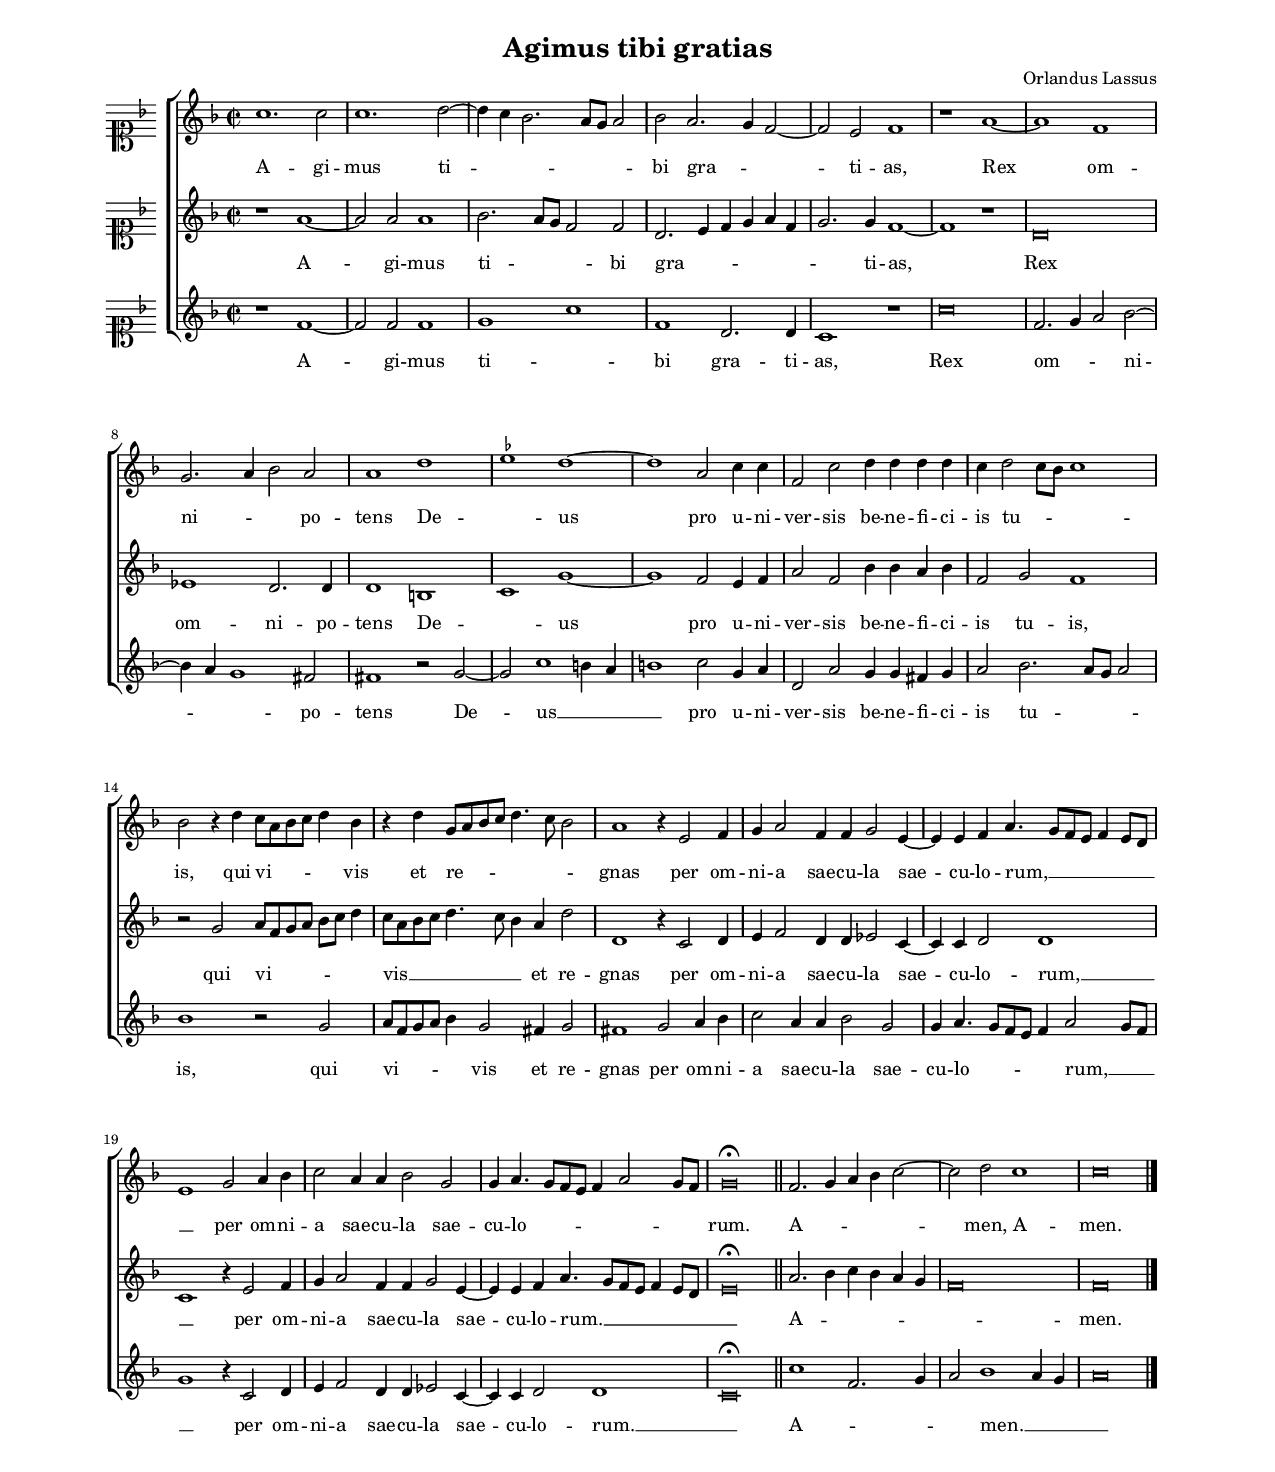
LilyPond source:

\header
{
  title="Agimus tibi gratias"
  composer="Orlandus Lassus"
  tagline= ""
}

\version "2.18.2"
\include "deutsch.ly"
#(set-global-staff-size 15)
#(set-default-paper-size "letter")
#(ly:set-option 'point-and-click #f)

	
global = {
	\key f \major
	\time 2/2 \set Score.measureLength = #(ly:make-moment 2/1)
	}

	ficta = { \once \set suggestAccidentals = ##t }
	
	forget = #(define-music-function (parser location music) (ly:music?) #{
		\accidentalStyle forget
		$music
		\accidentalStyle default
		#})


\paper
	{
	top-margin = 2 \cm
	bottom-margin = 2 \cm
	left-margin = 2 \cm
	right-margin = 2 \cm
	ragged-bottom = ##f
	ragged-last-bottom = ##f
	print-page-number = ##f
	system-system-spacing = #'((basic-distance . 18) (minimum-distance . 13) (padding . 6) (strechability . 250))
%	systems-per-page = 3
%	min-systems-per-page = 3
	}


incipitcantus = \markup { \score {
	{
%	\set Staff.instrumentName = \markup { \fontsize #1 "Cantus" }
	\key f \major
	\clef soprano
	s4 \bar ""
	}
	\layout  {
	raggedright = ##t
	indent = 0 \cm
	line-width = 0.6 \cm
	\context { \Staff \remove Time_signature_engraver }
	\override Staff.Clef.Y-extent = #'(0 . 0)
	}} \hspace #1 }


incipittenor = \markup { \score {
	{
%	\set Staff.instrumentName = \markup { \fontsize #1 "Tenor" }
	\key f \major
	\clef soprano
	s4 \bar ""
	}
	\layout  {
	raggedright = ##t
	indent = 0 \cm
	line-width = 0.6 \cm
	\context { \Staff \remove Time_signature_engraver }
	\override Staff.Clef.Y-extent = #'(0 . 0)
	}} \hspace #1 }


incipitbassus = \markup { \score {
	{
%	\set Staff.instrumentName = \markup { \fontsize #1 "Bassus" }
	\key f \major
	\clef soprano
	s4 \bar ""
	}
	\layout  {
	raggedright = ##t
	indent = 0 \cm
	line-width = 0.6 \cm
	\context { \Staff \remove Time_signature_engraver }
	\override Staff.Clef.Y-extent = #'(0 . 0)
	}} \hspace #1 }


cantus =  \relative c''
	{
	c1. c2
	c1. d2~
	d4 c b2. a8 g a2
	b2 a2. g4 f2~
%5
	f2 e f1 |
	r1 a~
	a1 f
	g2. a4 b2 a
	a1 d
%10
	\ficta es1 d~ |
	d1 a2 c4 c
	f,2 c' d4 d d d
	c4 d2 c8 b c1
	b2 r4 d c8 a b c d4 b
%15
	r4 d g,8 a b c d4. c8 b2 |
	a1 r4 e2 f4
	g4 a2 f4 f g2 e4~
	e4 e f a4. g8 f e f4 e8 d
	e1 g2 a4 b
%20
	c2 a4 a b2 g |
	g4 a4. g8 f e f4 a2 g8 f
	g\breve\fermata \bar "||"
	f2. g4 a b c2~
	c2 d c1
%25
	c\breve \bar "|." |
	}


tenor =  \relative c'
	{
	r1 a'~
	a2 a a1
	b2. a8 g f2 f
	d2. e4 f g a f
%5
	g2. g4 f1~ |
	f1 r
	d\breve
	es1 d2. d4
	d1 h
%10
	c1 g'~ |
	g1 f2 e4 f
	a2 f b4 b a b
	f2 g f1
	r2 g a8[ f g a] b c d4
%15
	c8 a b c d4. c8 b4 a d2 |
	d,1 r4 c2 d4
	e4 f2 d4 d es2 c4~
	c4 c d2 d1
	c1 r4 e2 f4
%20
	g4 a2 f4 f g2 e4~ |
	e4 e f a4. g8 f e f4 e8 d
	e\breve\fermata
	a2. b4 c b a g
	f\breve
%25
	f\breve |
	}


bassus  =  \relative c
	{
	r1 f'~
	f2 f f1
	g1 c
	f,1 d2. d4
%5
	c1 r |
	c'\breve
	f,2. g4 a2 b~
	b4 a g1 fis2
	fis1 r2 g~
%10
	g2 c1 h4 a |
	h1 c2 g4 a
	d,2 a' g4 g fis g
	a2 b2. a8 g a2
	b1 r2 g
%15
	a8 f g a b4 g2 fis4 g2 |
	fis1 g2 a4 b
	c2 a4 a b2 g
	g4 a4. g8 f e f4 a2 g8 f
	g1 r4 c,2 d4
%20
	e4 f2 d4 d es2 c4~ |
	c4 c d2 d1
	c\breve\fermata
	c'1 f,2. g4
	a2 b1 a4 g
%25
	a\breve |
	}

lyricscantus = \lyricmode {
	A -- gi -- mus ti -- _ _ _ _ _ bi gra -- _ _ ti -- as,
	Rex om -- ni -- _ _ po -- tens De -- _ us
	pro u -- ni -- ver -- sis be -- ne -- fi -- ci -- is tu -- _ _ _ is,
	qui vi -- _ _ _ _ vis et re -- _ _ _ _ _ _ gnas
	per om -- ni -- a sae -- cu -- la sae -- cu -- lo -- rum, __ _ _ _ _ _ _ _
	per om -- ni -- a sae -- cu -- la sae -- cu -- lo -- _ _ _ _ _ _ _ rum.
	A -- _ _ _ _ men,
	A -- men.
	}


lyricstenor = \lyricmode {
	A -- gi -- mus ti -- _ _ _ bi gra -- _ _ _ _ _ _ ti -- as,
	Rex om -- ni -- po -- tens De -- _ us
	pro u -- ni -- ver -- sis be -- ne -- fi -- ci -- is tu -- is,
	qui vi -- _ _ _ _ _ _ vis __ _ _ _ _ _ _ et re -- gnas
	per om -- ni -- a sae -- cu -- la sae -- cu -- lo -- rum, __ _
	per om -- ni -- a sae -- cu -- la sae -- cu -- lo -- rum. __ _ _ _ _ _ _ _
	A -- _ _ _ _ _ _ men.
	}


lyricsbassus = \lyricmode {
	A -- gi -- mus ti -- _ bi gra -- ti -- as,
	Rex om -- _ _ ni -- _ _ po -- tens De -- us __ _ _ _ 
	pro u -- ni -- ver -- sis be -- ne -- fi -- ci -- is tu -- _ _ _ is,
	qui vi -- _ _ _ _ vis et re -- gnas
	per om -- ni -- a sae -- cu -- la sae -- cu -- lo -- _ _ _ _ rum, __ _ _ _
	per om -- ni -- a sae -- cu -- la sae -- cu -- lo -- rum. __ _
	A -- _ _ _ men. __ _ _ _
	}


\score
{  
	% \transpose {
	\new ChoirStaff \with { \override StaffGrouper.staff-staff-spacing.basic-distance = #12 }
	<<

	\new Staff << \global
	\new Voice="v1" {
		\set Staff.instrumentName=\incipitcantus
		\set Staff.midiInstrument = "reed organ"
		\clef violin
		\cantus }
	\new Lyrics \lyricsto "v1" {\lyricscantus }
	>>


	\new Staff << \global
	\new Voice="v3" {
		\set Staff.instrumentName=\incipittenor
		\set Staff.midiInstrument = "reed organ"
		\clef violin
		\tenor }
	\new Lyrics \lyricsto "v3" {\lyricstenor }
	>>


	\new Staff << \global
	\new Voice="v4" {
		\set Staff.instrumentName=\incipitbassus
		\set Staff.midiInstrument = "reed organ"
		\clef violin
		\bassus }
	\new Lyrics \lyricsto "v4" {\lyricsbassus}
	>>

	>>
	% } % transpose

	\layout
	{
	indent = 1 \cm
	\context { \Lyrics \override VerticalAxisGroup.nonstaff-relatedstaff-spacing.padding = #2 }
	\context { \Staff \override TimeSignature.break-visibility = #end-of-line-invisible }
%	\context { \Staff \override InstrumentName.X-offset = #'-25 }
%	\context { \Voice \override Slur.transparent = ##t }
%	\context { \Voice \override AccidentalSuggestion.avoid-slur = #'ignore }
%	\context { \Voice \override AccidentalSuggestion.outside-staff-priority = ##f }
	\context { \Score \override BarNumber.padding = #2 }
	\context { \Voice \override NoteHead.style = #'baroque }
	}

\midi
	{
    	\tempo 2 = 80
	}
	
}


% EOF